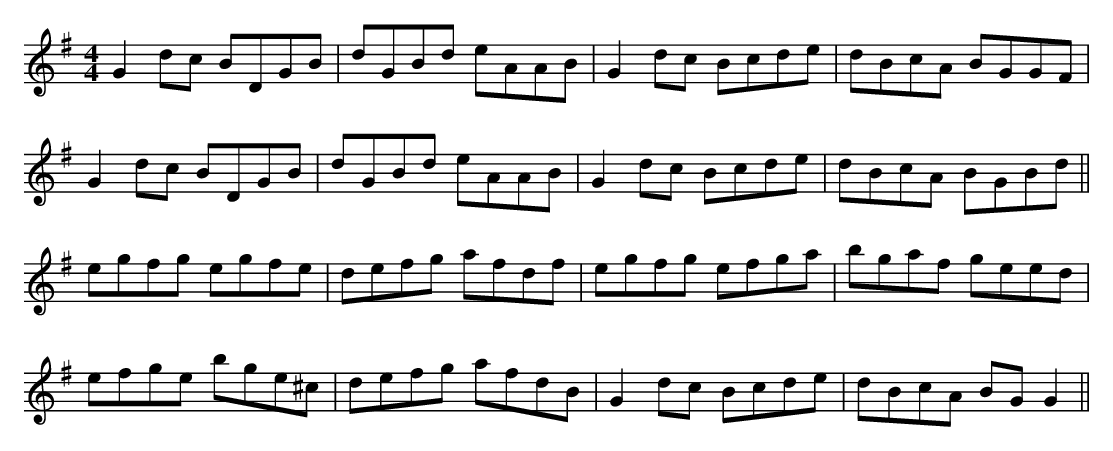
X:1
M:4/4
K:G
G2dc BDGB|dGBd eAAB|G2dc Bcde|dBcA BGGF|
G2dc BDGB|dGBd eAAB|G2dc Bcde|dBcA BGBd||
egfg egfe|defg afdf|egfg efga|bgaf geed|
efge bge^c|defg afdB|G2dc Bcde|dBcA BGG2||
